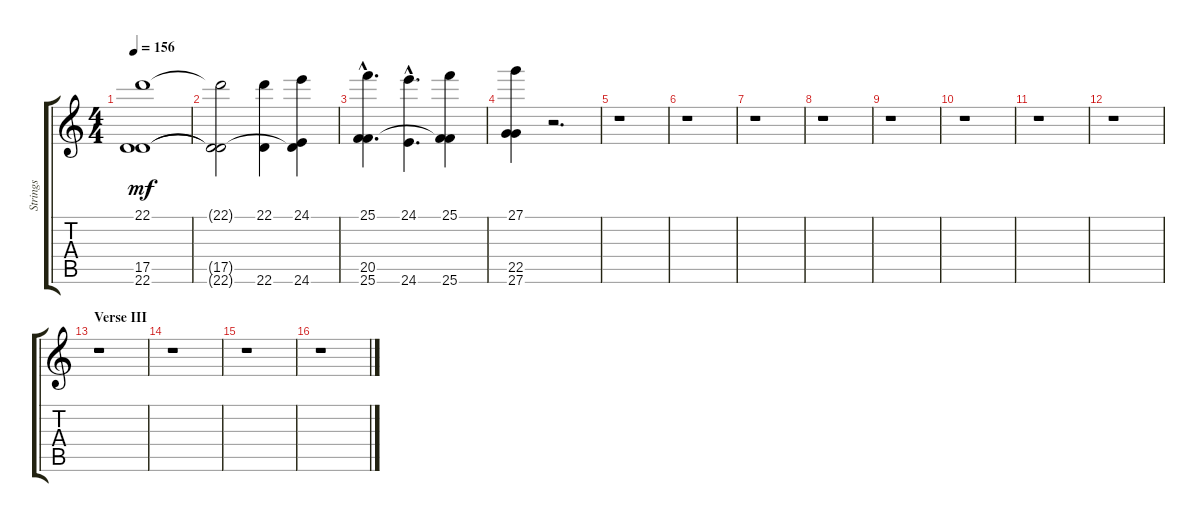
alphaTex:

\track ("Strings" "Strings") {instrument stringensemble1}
\staff {score tabs}
\tuning (E4 B3 G3 D3 A2 E2) {hide}
\ts (4 4)
\tempo 156
\clef g2
\ks c
(22.1 17.5 22.6).1{dy mf} |
(22.1{t} 17.5{t} 22.6{t}).2 (22.1 22.6).4 (24.1 17.5{t} 24.6).4 |
(25.1{hac} 20.5{hac} 25.6{hac}).4{d} (24.1{hac} 24.6{hac}).4{d} (25.1 20.5{t} 25.6).4 |
(27.1 22.5 27.6).4 r.2{d} |
\section ("" "")
r.1 |
r.1 |
r.1 |
r.1 |
r.1 |
r.1 |
r.1 |
r.1 |
\section ("" "Verse III")
r.1 |
r.1 |
r.1 |
r.1
